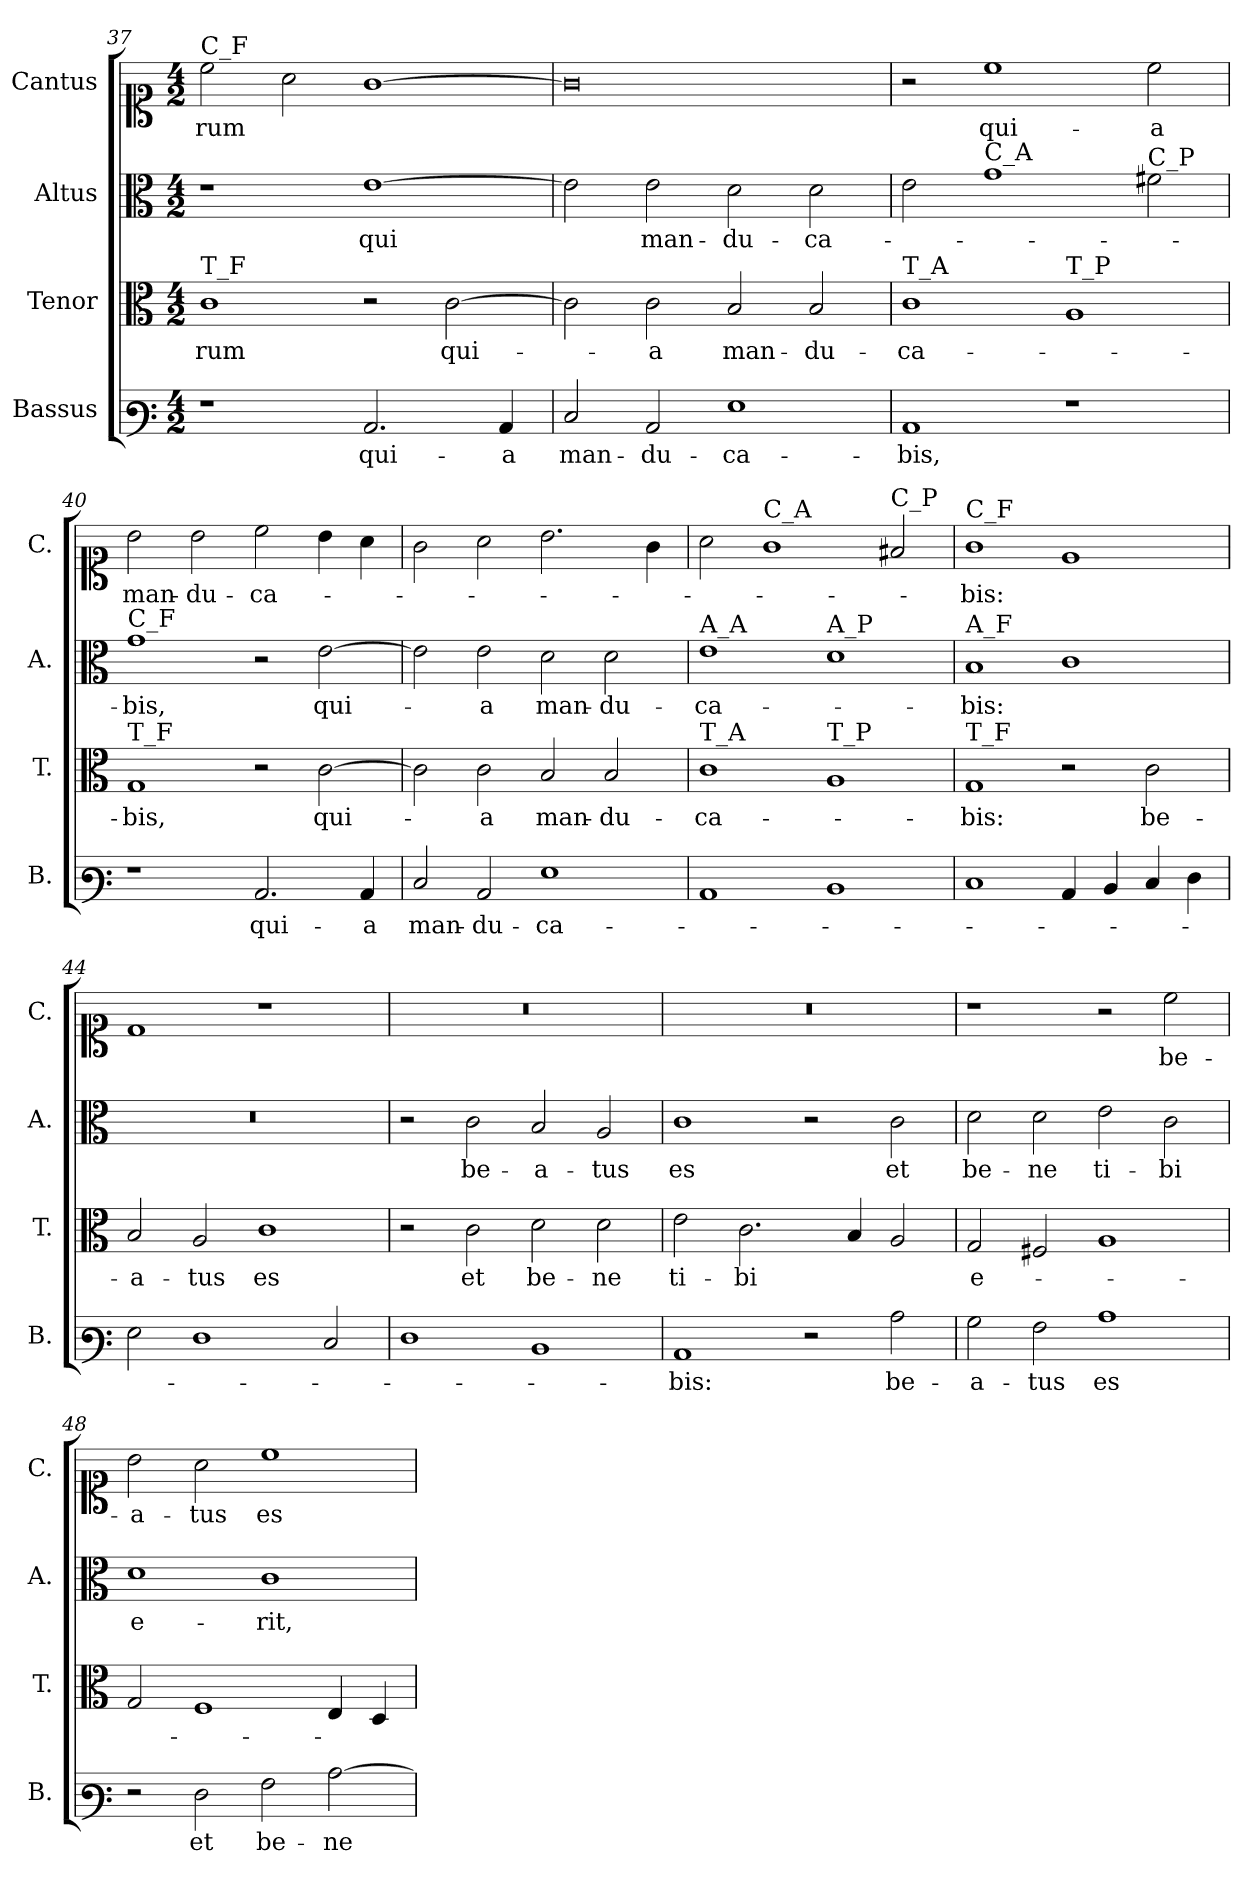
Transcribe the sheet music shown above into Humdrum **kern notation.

**kern	**text	**kern	**text	**kern	**text	**kern	**text
*part4	*part4	*part3	*part3	*part2	*part2	*part1	*part1
*staff4	*staff4	*staff3	*staff3	*staff2	*staff2	*staff1	*staff1
*I"Bassus	*	*I"Tenor	*	*I"Altus	*	*I"Cantus	*
*I'B.	*	*I'T.	*	*I'A.	*	*I'C.	*
*clefF3	*	*clefC3	*	*clefC3	*	*clefC1	*
*k[]	*	*k[]	*	*k[]	*	*k[]	*
*M4/2	*	*M4/2	*	*M4/2	*	*M4/2	*
=37	=37	=37	=37	=37	=37	=37	=37
!	!	!	!	!	!	!LO:TX:a:t=C_F	!
!	!	!LO:TX:a:t=T_F	!	!	!	!	!
1r	.	1c	-rum	1r	.	2cc\	-rum
.	.	.	.	.	.	2a\	.
2.C/	qui-	2r	.	[1e	qui	[1g	.
.	.	[2c\	qui-	.	.	.	.
4C/	-a	.	.	.	.	.	.
!!LO:LB:g=z
=38	=38	=38	=38	=38	=38	=38	=38
2E/	man-	2c\]	.	2e\]	.	0g]	.
2C/	-du-	2c\	-a	2e\	man-	.	.
1G	-ca-	2B/	man-	2d\	-du-	.	.
.	.	2B/	-du-	2d\	-ca-	.	.
=39	=39	=39	=39	=39	=39	=39	=39
!	!	!LO:TX:a:t=T_A	!	!	!	!	!
1C	-bis,	1c	-ca-	2e\	.	2r	.
!	!	!	!	!LO:TX:a:t=C_A	!	!	!
.	.	.	.	1g	.	1cc	qui-
!	!	!LO:TX:a:t=T_P	!	!	!	!	!
1r	.	1A	.	.	.	.	.
!	!	!	!	!LO:TX:a:t=C_P	!	!	!
.	.	.	.	2f#X\	.	2cc\	-a
=40	=40	=40	=40	=40	=40	=40	=40
!	!	!	!	!LO:TX:a:t=C_F	!	!	!
!	!	!LO:TX:a:t=T_F	!	!	!	!	!
1r	.	1G	-bis,	1g	bis,	2b\	man-
.	.	.	.	.	.	2b\	-du-
2.C/	qui-	2r	.	2r	.	2cc\	-ca-
.	.	[2c\	qui-	[2e\	qui-	4b\	.
4C/	-a	.	.	.	.	4a\	.
=41	=41	=41	=41	=41	=41	=41	=41
2E/	man-	2c\]	.	2e\]	.	2g\	.
2C/	-du-	2c\	-a	2e\	-a	2a\	.
1G	-ca-	2B/	man-	2d\	man-	2.b\	.
.	.	2B/	-du-	2d\	-du-	.	.
.	.	.	.	.	.	4g\	.
=42	=42	=42	=42	=42	=42	=42	=42
!	!	!	!	!LO:TX:a:t=A_A	!	!	!
!	!	!LO:TX:a:t=T_A	!	!	!	!	!
1C	.	1c	-ca-	1e	-ca-	2a\	.
!	!	!	!	!	!	!LO:TX:a:t=C_A	!
.	.	.	.	.	.	1g	.
!	!	!	!	!LO:TX:a:t=A_P	!	!	!
!	!	!LO:TX:a:t=T_P	!	!	!	!	!
1D	.	1A	.	1d	.	.	.
!	!	!	!	!	!	!LO:TX:a:t=C_P	!
.	.	.	.	.	.	2f#X/	.
!!LO:PB:g=z
=43	=43	=43	=43	=43	=43	=43	=43
!	!	!	!	!	!	!LO:TX:a:t=C_F	!
!	!	!	!	!LO:TX:a:t=A_F	!	!	!
!	!	!LO:TX:a:t=T_F	!	!	!	!	!
1E	.	1G	-bis:	1B	bis:	1g	bis:
4C/	.	2r	.	1c	.	1e	.
4D/	.	.	.	.	.	.	.
4E/	.	2c\	be-	.	.	.	.
4F\	.	.	.	.	.	.	.
=44	=44	=44	=44	=44	=44	=44	=44
!	!	!	!	!LO:N:vis=1	!	!	!
2G\	.	2B/	-a-	0r	.	1d	.
1F	.	2A/	-tus	.	.	.	.
.	.	1c	es	.	.	1r	.
2E/	.	.	.	.	.	.	.
=45	=45	=45	=45	=45	=45	=45	=45
!	!	!	!	!	!	!LO:N:vis=1	!
1F	.	2r	.	2r	.	0r	.
.	.	2c\	et	2c\	be-	.	.
1D	.	2d\	be-	2B/	-a-	.	.
.	.	2d\	-ne	2A/	-tus	.	.
=46	=46	=46	=46	=46	=46	=46	=46
!	!	!	!	!	!	!LO:N:vis=1	!
1C	-bis:	2e\	ti-	1c	es	0r	.
.	.	2.c\	-bi	.	.	.	.
2r	.	.	.	2r	.	.	.
.	.	4B/	.	.	.	.	.
2c\	be-	2A/	.	2c\	et	.	.
=47	=47	=47	=47	=47	=47	=47	=47
2B\	-a-	2G/	e-	2d\	be-	1r	.
2A\	-tus	2F#X/	.	2d\	-ne	.	.
1c	es	1A	.	2e\	ti-	2r	.
.	.	.	.	2c\	-bi	2cc\	be-
!!LO:LB:g=z
=48	=48	=48	=48	=48	=48	=48	=48
2r	.	2G/	.	1d	e-	2b\	-a-
2F\	et	1F	.	.	.	2a\	-tus
2A\	be-	.	.	1c	-rit,	1cc	es
[2c\	-ne	4E/	.	.	.	.	.
.	.	4D/	.	.	.	.	.
=	=	=	=	=	=	=	=
*-	*-	*-	*-	*-	*-	*-	*-
